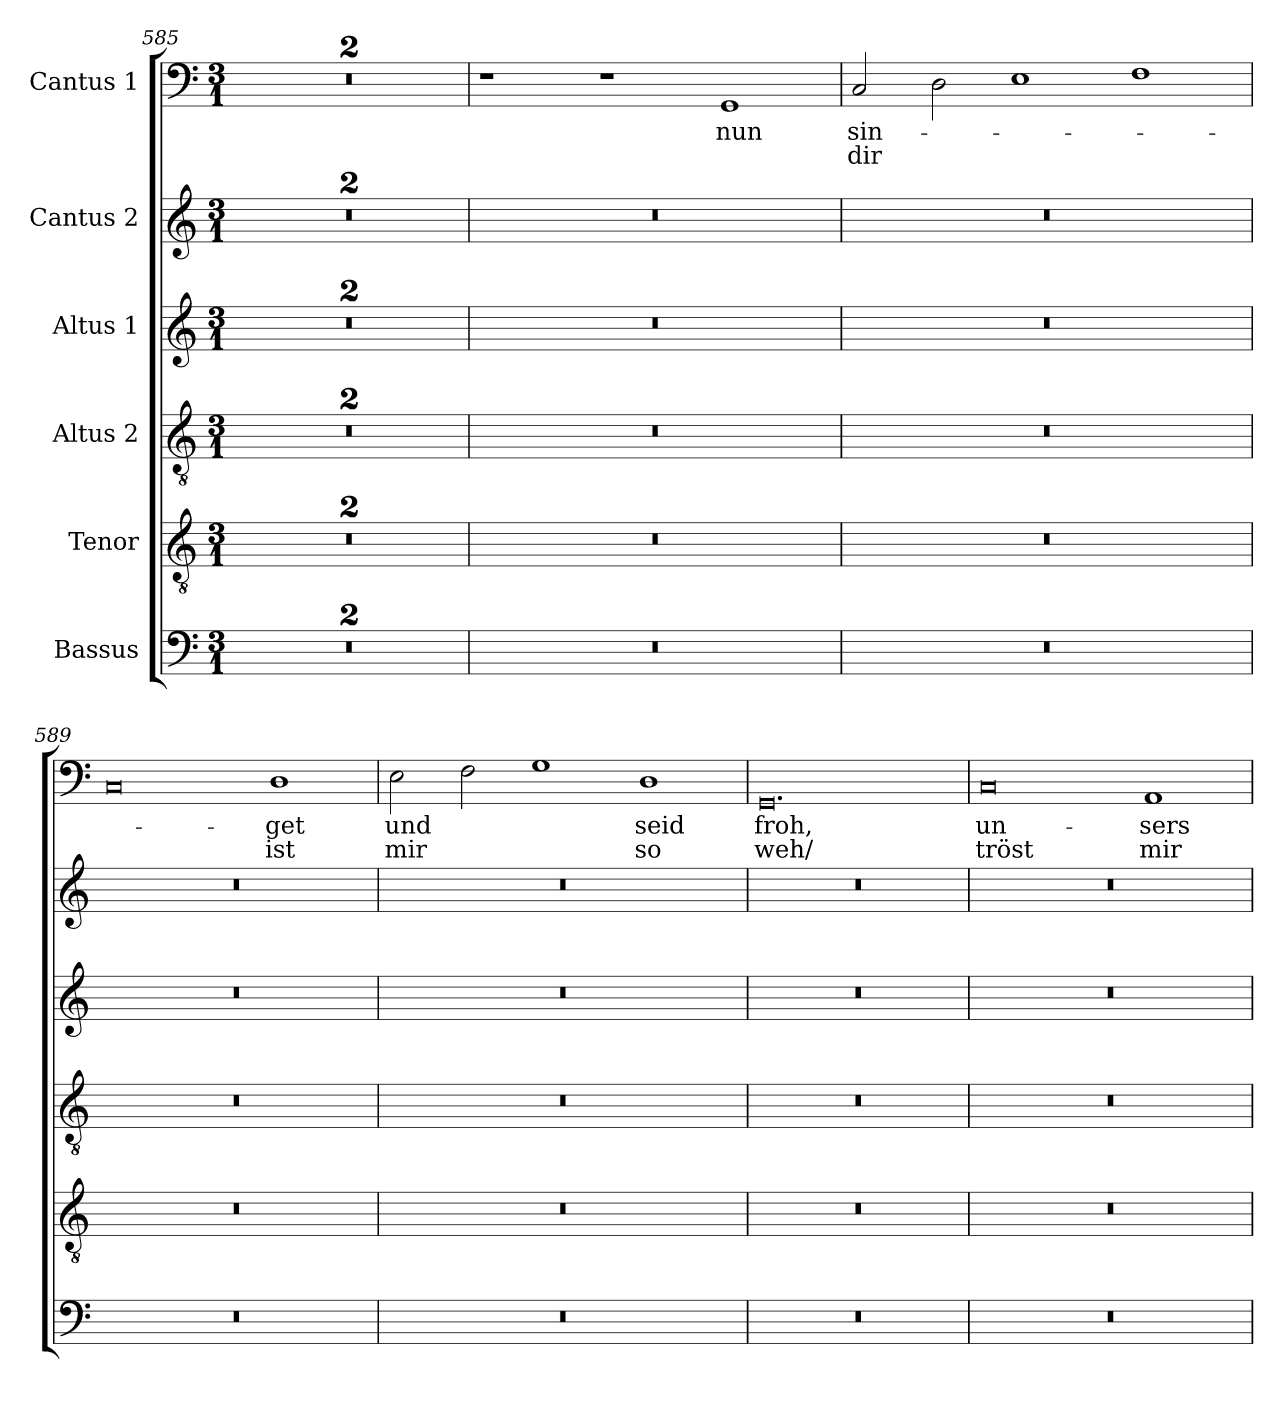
**kern	**kern	**kern	**kern	**kern	**kern	**text	**text
*part6	*part5	*part4	*part3	*part2	*part1	*part1	*part1
*staff6	*staff5	*staff4	*staff3	*staff2	*staff1	*staff1	*staff1
*I"Bassus	*I"Tenor	*I"Altus 2	*I"Altus 1	*I"Cantus 2	*I"Cantus 1	*	*
*clefF4	*clefGv2	*clefGv2	*clefG2	*clefG2	*clefF4	*	*
*M3/1	*M3/1	*M3/1	*M3/1	*M3/1	*M3/1	*	*
=585	=585	=585	=585	=585	=585	=585	=585
0.r	0.r	0.r	0.r	0.r	0.r	.	.
=586	=586	=586	=586	=586	=586	=586	=586
0.r	0.r	0.r	0.r	0.r	0.r	.	.
=587	=587	=587	=587	=587	=587	=587	=587
0.r	0.r	0.r	0.r	0.r	1r	.	.
.	.	.	.	.	1r	.	.
!	!	!	!	!	!	!LO:LY:b:cj	!
.	.	.	.	.	1GG	nun	.
!!LO:LB:g=z
=588	=588	=588	=588	=588	=588	=588	=588
!	!	!	!	!	!	!LO:LY:b:cj	!LO:LY:b:cj
0.r	0.r	0.r	0.r	0.r	2C/	sin-	-dir
.	.	.	.	.	2D\	.	.
.	.	.	.	.	1E	.	.
.	.	.	.	.	1F	.	.
=589	=589	=589	=589	=589	=589	=589	=589
0.r	0.r	0.r	0.r	0.r	0C	.	.
!	!	!	!	!	!	!LO:LY:b:cj	!LO:LY:b:cj
.	.	.	.	.	1D	get	ist
=590	=590	=590	=590	=590	=590	=590	=590
!	!	!	!	!	!	!LO:LY:b:cj	!LO:LY:b:cj
0.r	0.r	0.r	0.r	0.r	2E\	und	mir
.	.	.	.	.	2F\	.	.
.	.	.	.	.	1G	.	.
!	!	!	!	!	!	!LO:LY:b:cj	!LO:LY:b:cj
.	.	.	.	.	1D	seid	so
=591	=591	=591	=591	=591	=591	=591	=591
!	!	!	!	!	!	!LO:LY:b:cj	!LO:LY:b:cj
0.r	0.r	0.r	0.r	0.r	0.GG	froh,	weh/
=592	=592	=592	=592	=592	=592	=592	=592
!	!	!	!	!	!	!LO:LY:b:cj	!LO:LY:b:cj
0.r	0.r	0.r	0.r	0.r	0C	un-	-tröst
!	!	!	!	!	!	!LO:LY:b:cj	!LO:LY:b:cj
.	.	.	.	.	1AA	sers	mir
=	=	=	=	=	=	=	=
*-	*-	*-	*-	*-	*-	*-	*-
